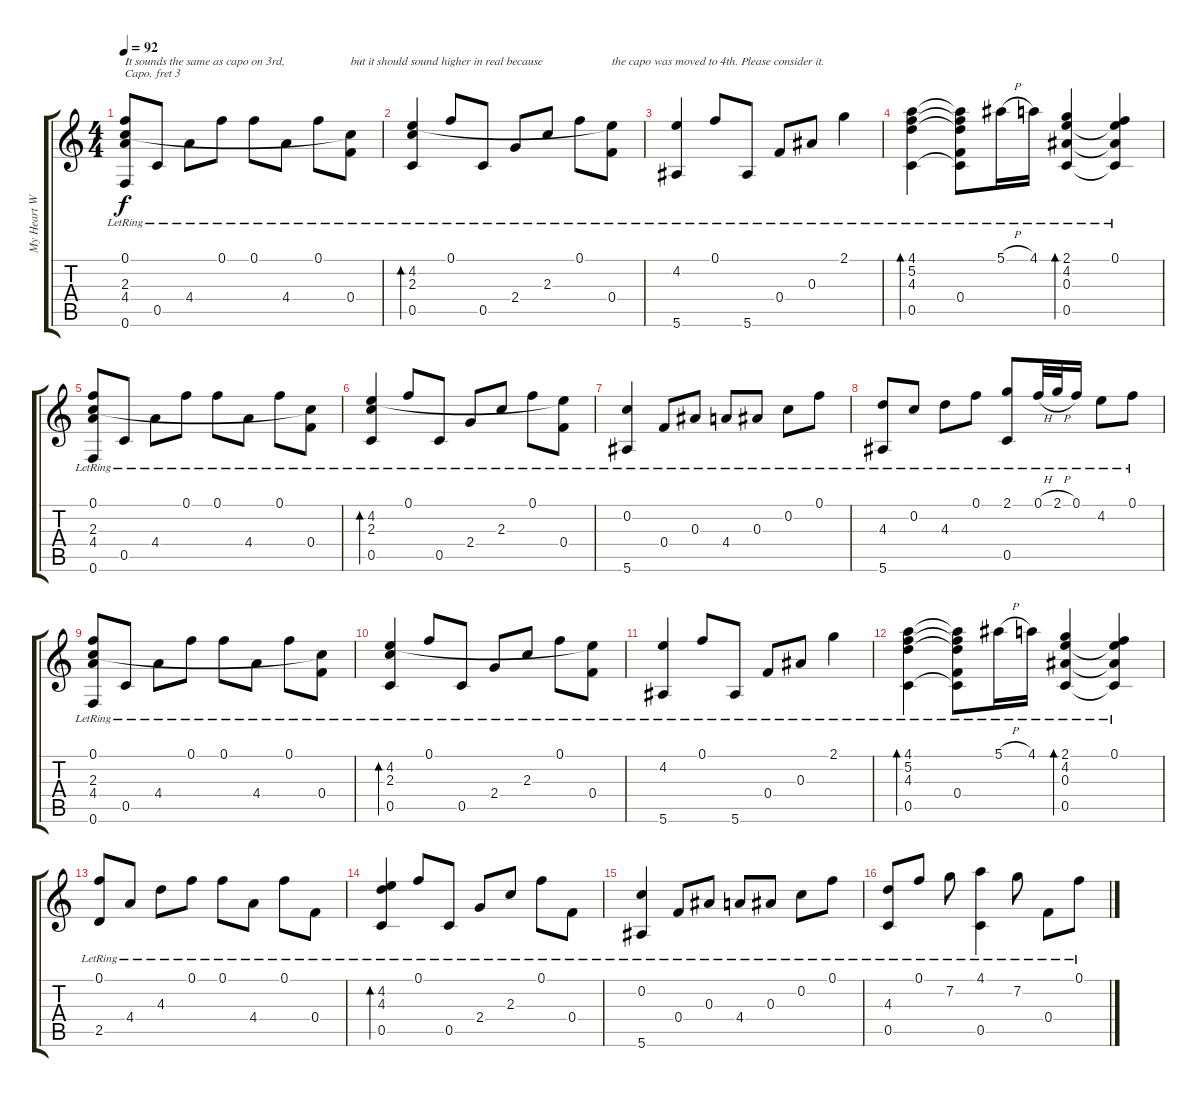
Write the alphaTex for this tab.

\track ("My Heart Will Go On" "My Heart W") {instrument acousticguitarsteel}
\staff {score tabs}
\capo 3
\tuning (D4 A3 G3 D3 A2 D2) {hide}
\ts (4 4)
\tempo 92
\clef g2
\ks c
(0.1{lr} 2.3{lr} 4.4{lr} 0.6{lr}).8{txt "It sounds the same as capo on 3rd," dy f} 0.5{lr}.8 4.4{lr}.8 0.1{lr}.8 0.1{lr}.8 4.4{lr}.8 0.1{lr}.8 (2.3{t} 0.4{lr}).8{txt "but it should sound higher in real because"} |
(4.2{lr} 2.3{lr} 0.5{lr}).4{bd 480} 0.1{lr}.8 0.5{lr}.8 2.4{lr}.8 2.3{lr}.8 0.1{lr}.8 (4.2{t} 0.4{lr}).8{txt "the capo was moved to 4th. Please consider it."} |
(4.2{lr} 5.6{lr}).4 0.1{lr}.8 5.6{lr}.8 0.4{lr}.8 0.3{lr}.8 2.1{lr}.4 |
(4.1{lr} 5.2{lr} 4.3{lr} 0.5{lr}).4{bd 240} (4.1{t} 5.2{t} 4.3{t} 0.4{lr} 0.5{t}).8 5.1{h lr}.16 4.1{lr}.16 (2.1{lr} 4.2{lr} 0.3{lr} 0.5{lr}).4{bd 240} (0.1{lr} 4.2{t} 0.3{t} 0.5{t}).4 |
(0.1{lr} 2.3{lr} 4.4{lr} 0.6{lr}).8 0.5{lr}.8 4.4{lr}.8 0.1{lr}.8 0.1{lr}.8 4.4{lr}.8 0.1{lr}.8 (2.3{t} 0.4{lr}).8 |
(4.2{lr} 2.3{lr} 0.5{lr}).4{bd 480} 0.1{lr}.8 0.5{lr}.8 2.4{lr}.8 2.3{lr}.8 0.1{lr}.8 (4.2{t} 0.4{lr}).8 |
(0.2{lr} 5.6{lr}).4 0.4{lr}.8 0.3{lr}.8 4.4{lr}.8 0.3{lr}.8 0.2{lr}.8 0.1{lr}.8 |
(4.3{lr} 5.6{lr}).8 0.2{lr}.8 4.3{lr}.8 0.1{lr}.8 (2.1{lr} 0.5{lr}).8 0.1{h lr}.32 2.1{h lr}.32 0.1{lr}.16 4.2{lr}.8 0.1{lr}.8 |
(0.1{lr} 2.3{lr} 4.4{lr} 0.6{lr}).8 0.5{lr}.8 4.4{lr}.8 0.1{lr}.8 0.1{lr}.8 4.4{lr}.8 0.1{lr}.8 (2.3{t} 0.4{lr}).8 |
(4.2{lr} 2.3{lr} 0.5{lr}).4{bd 480} 0.1{lr}.8 0.5{lr}.8 2.4{lr}.8 2.3{lr}.8 0.1{lr}.8 (4.2{t} 0.4{lr}).8 |
(4.2{lr} 5.6{lr}).4 0.1{lr}.8 5.6{lr}.8 0.4{lr}.8 0.3{lr}.8 2.1{lr}.4 |
(4.1{lr} 5.2{lr} 4.3{lr} 0.5{lr}).4{bd 240} (4.1{t} 5.2{t} 4.3{t} 0.4{lr} 0.5{t}).8 5.1{h lr}.16 4.1{lr}.16 (2.1{lr} 4.2{lr} 0.3{lr} 0.5{lr}).4{bd 240} (0.1{lr} 4.2{t} 0.3{t} 0.5{t}).4 |
(0.1{lr} 2.5{lr}).8 4.4{lr}.8 4.3{lr}.8 0.1{lr}.8 0.1{lr}.8 4.4{lr}.8 0.1{lr}.8 0.4{lr}.8 |
(4.2{lr} 4.3{lr} 0.5{lr}).4{bd 240} 0.1{lr}.8 0.5{lr}.8 2.4{lr}.8 2.3{lr}.8 0.1{lr}.8 0.4{lr}.8 |
(0.2{lr} 5.6{lr}).4 0.4{lr}.8 0.3{lr}.8 4.4{lr}.8 0.3{lr}.8 0.2{lr}.8 0.1{lr}.8 |
(4.3{lr} 0.5{lr}).8 0.1{lr}.8 7.2{lr}.8 (4.1{lr} 0.5{lr}).4 7.2{lr}.8 0.4{lr}.8 0.1{lr}.8
